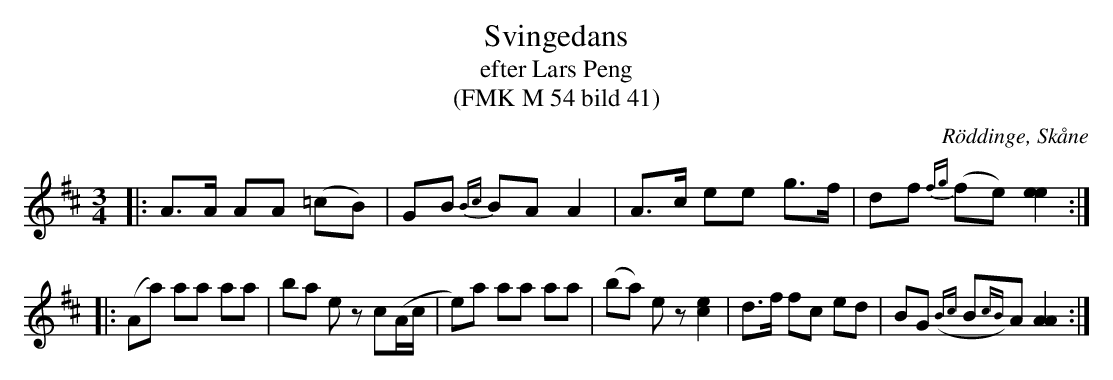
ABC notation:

X:1
T:Svingedans
T:efter Lars Peng
T:(FMK M 54 bild 41)
O:Röddinge, Skåne
M:3/4
L:1/8
Q:108
K:D
|: A>A AA (=cB) | GB {Bc}BA A2 | A>c ee g>f | df {fg}(fe) [e2e2] :|
|: (Aa) aa aa | ba ez c(A/c/ | e)a aa aa | (ba) ez [c2e2] | d>f fc ed | BG ({Bc}B{cB})A [A2A2] :|
